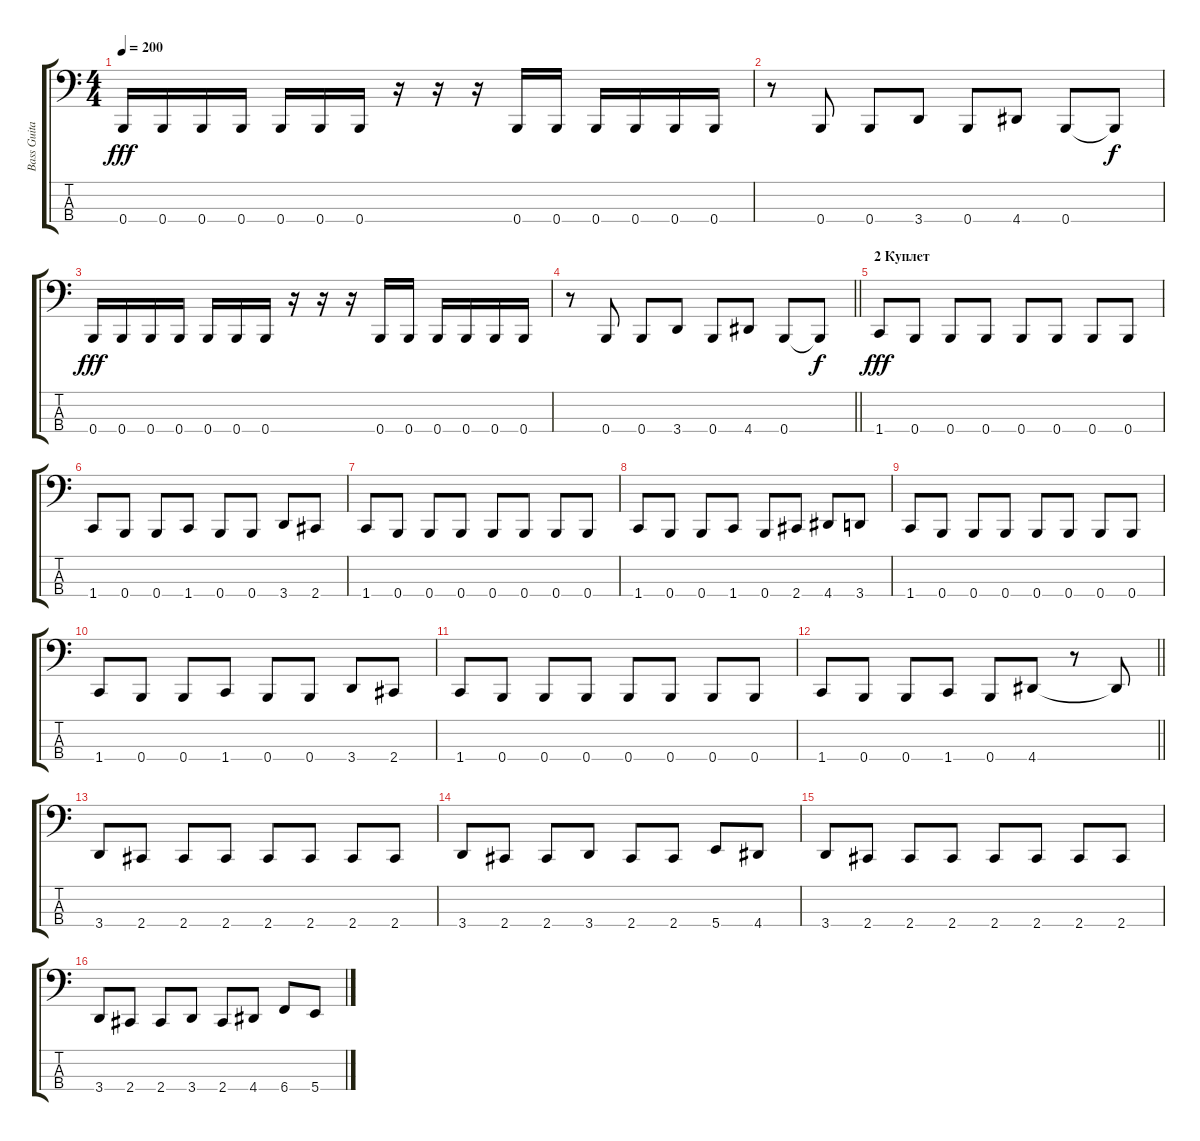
\track ("Bass Guitar" "Bass Guita") {instrument electricbassfinger}
\staff {score tabs}
\tuning (E2 B1 E1 B0) {hide}
\ts (4 4)
\tempo 200
\clef f4
\ks c
0.4.16{dy fff} 0.4.16 0.4.16 0.4.16 0.4.16 0.4.16 0.4.16 r.16 r.16 r.16 0.4.16 0.4.16 0.4.16 0.4.16 0.4.16 0.4.16 |
r.8 0.4.8 0.4.8 3.4.8 0.4.8 4.4.8 0.4.8 0.4{t}.8{dy f} |
0.4.16{dy fff} 0.4.16 0.4.16 0.4.16 0.4.16 0.4.16 0.4.16 r.16 r.16 r.16 0.4.16 0.4.16 0.4.16 0.4.16 0.4.16 0.4.16 |
\barLineRight lightlight
r.8 0.4.8 0.4.8 3.4.8 0.4.8 4.4.8 0.4.8 0.4{t}.8{dy f} |
\section ("" "2 Куплет")
1.4.8{dy fff} 0.4.8 0.4.8 0.4.8 0.4.8 0.4.8 0.4.8 0.4.8 |
1.4.8 0.4.8 0.4.8 1.4.8 0.4.8 0.4.8 3.4.8 2.4.8 |
1.4.8 0.4.8 0.4.8 0.4.8 0.4.8 0.4.8 0.4.8 0.4.8 |
1.4.8 0.4.8 0.4.8 1.4.8 0.4.8 2.4.8 4.4.8 3.4.8 |
1.4.8 0.4.8 0.4.8 0.4.8 0.4.8 0.4.8 0.4.8 0.4.8 |
1.4.8 0.4.8 0.4.8 1.4.8 0.4.8 0.4.8 3.4.8 2.4.8 |
1.4.8 0.4.8 0.4.8 0.4.8 0.4.8 0.4.8 0.4.8 0.4.8 |
\barLineRight lightlight
1.4.8 0.4.8 0.4.8 1.4.8 0.4.8 4.4.8 r.8 4.4{t}.8 |
\section ("" "")
3.4.8 2.4.8 2.4.8 2.4.8 2.4.8 2.4.8 2.4.8 2.4.8 |
3.4.8 2.4.8 2.4.8 3.4.8 2.4.8 2.4.8 5.4.8 4.4.8 |
3.4.8 2.4.8 2.4.8 2.4.8 2.4.8 2.4.8 2.4.8 2.4.8 |
3.4.8 2.4.8 2.4.8 3.4.8 2.4.8 4.4.8 6.4.8 5.4.8
